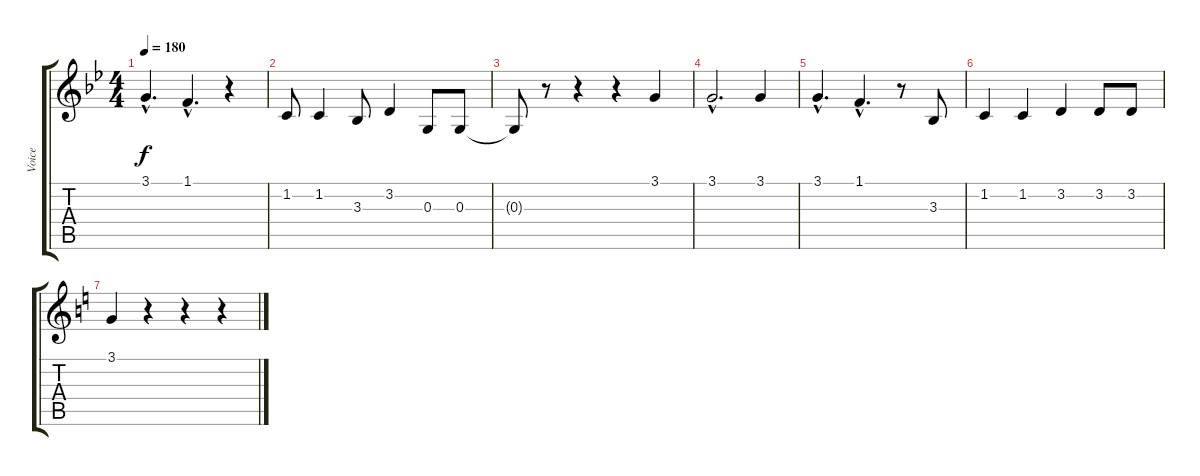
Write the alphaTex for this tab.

\track ("Voice" "Voice") {instrument clarinet}
\staff {score tabs}
\tuning (E4 B3 G3 D3 A2 E2) {hide}
\ts (4 4)
\tempo 180
\clef g2
\ks bb
3.1{hac}.4{d dy f} 1.1{hac}.4{d} r.4 |
1.2.8 1.2.4 3.3.8 3.2.4 0.3.8 0.3.8 |
0.3{t}.8 r.8 r.4 r.4 3.1.4 |
3.1{hac}.2{d} 3.1.4 |
3.1{hac}.4{d} 1.1{hac}.4{d} r.8 3.3.8 |
1.2.4 1.2.4 3.2.4 3.2.8 3.2.8 |
\ks c
3.1.4 r.4 r.4 r.4
